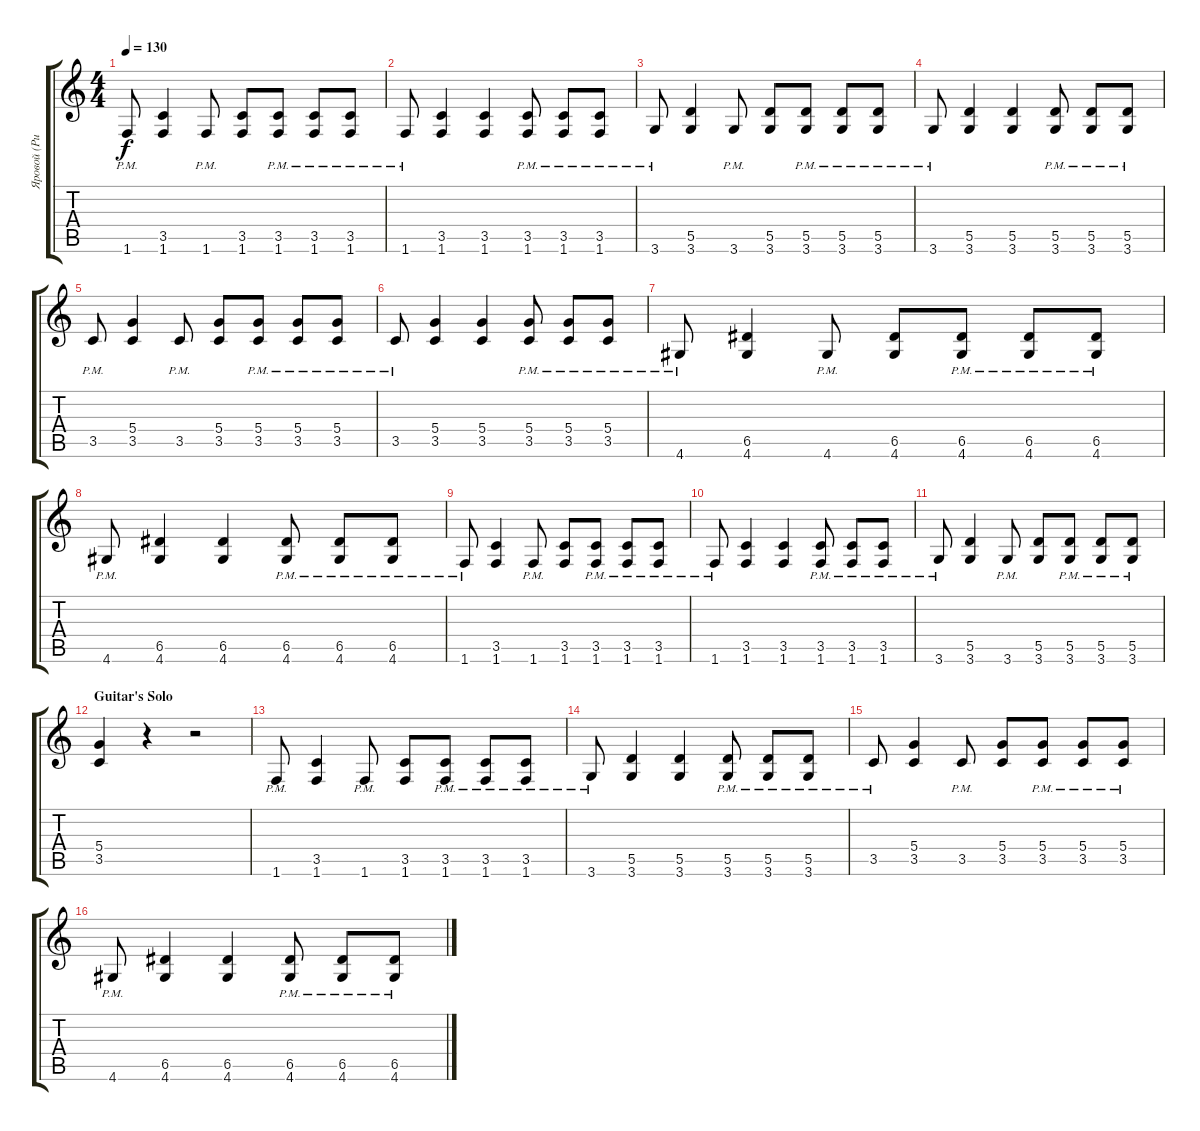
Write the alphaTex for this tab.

\track ("Яровой (Ритм)" "Яровой (Ри") {instrument electricguitarmuted}
\staff {score tabs}
\tuning (E4 B3 G3 D3 A2 E2) {hide}
\ts (4 4)
\tempo 130
\clef g2
\ks c
1.6{pm}.8{dy f} (3.5 1.6).4 1.6{pm}.8 (3.5 1.6).8 (3.5{pm} 1.6{pm}).8 (3.5{pm} 1.6{pm}).8 (3.5{pm} 1.6{pm}).8 |
1.6{pm}.8 (3.5 1.6).4 (3.5 1.6).4 (3.5{pm} 1.6{pm}).8 (3.5{pm} 1.6{pm}).8 (3.5{pm} 1.6{pm}).8 |
3.6{pm}.8 (5.5 3.6).4 3.6{pm}.8 (5.5 3.6).8 (5.5{pm} 3.6{pm}).8 (5.5{pm} 3.6{pm}).8 (5.5{pm} 3.6{pm}).8 |
3.6{pm}.8 (5.5 3.6).4 (5.5 3.6).4 (5.5{pm} 3.6{pm}).8 (5.5{pm} 3.6{pm}).8 (5.5{pm} 3.6{pm}).8 |
3.5{pm}.8 (5.4 3.5).4 3.5{pm}.8 (5.4 3.5).8 (5.4{pm} 3.5{pm}).8 (5.4{pm} 3.5{pm}).8 (5.4{pm} 3.5{pm}).8 |
3.5{pm}.8 (5.4 3.5).4 (5.4 3.5).4 (5.4{pm} 3.5{pm}).8 (5.4{pm} 3.5{pm}).8 (5.4{pm} 3.5{pm}).8 |
4.6{pm}.8 (6.5 4.6).4 4.6{pm}.8 (6.5 4.6).8 (6.5{pm} 4.6{pm}).8 (6.5{pm} 4.6{pm}).8 (6.5{pm} 4.6{pm}).8 |
4.6{pm}.8 (6.5 4.6).4 (6.5 4.6).4 (6.5{pm} 4.6{pm}).8 (6.5{pm} 4.6{pm}).8 (6.5{pm} 4.6{pm}).8 |
1.6{pm}.8 (3.5 1.6).4 1.6{pm}.8 (3.5 1.6).8 (3.5{pm} 1.6{pm}).8 (3.5{pm} 1.6{pm}).8 (3.5{pm} 1.6{pm}).8 |
1.6{pm}.8 (3.5 1.6).4 (3.5 1.6).4 (3.5{pm} 1.6{pm}).8 (3.5{pm} 1.6{pm}).8 (3.5{pm} 1.6{pm}).8 |
3.6{pm}.8 (5.5 3.6).4 3.6{pm}.8 (5.5 3.6).8 (5.5{pm} 3.6{pm}).8 (5.5{pm} 3.6{pm}).8 (5.5{pm} 3.6{pm}).8 |
\section ("" "Guitar's Solo")
(5.4 3.5).4 r.4 r.2 |
1.6{pm}.8 (3.5 1.6).4 1.6{pm}.8 (3.5 1.6).8 (3.5{pm} 1.6{pm}).8 (3.5{pm} 1.6{pm}).8 (3.5{pm} 1.6{pm}).8 |
3.6{pm}.8 (5.5 3.6).4 (5.5 3.6).4 (5.5{pm} 3.6{pm}).8 (5.5{pm} 3.6{pm}).8 (5.5{pm} 3.6{pm}).8 |
3.5{pm}.8 (5.4 3.5).4 3.5{pm}.8 (5.4 3.5).8 (5.4{pm} 3.5{pm}).8 (5.4{pm} 3.5{pm}).8 (5.4{pm} 3.5{pm}).8 |
4.6{pm}.8 (6.5 4.6).4 (6.5 4.6).4 (6.5{pm} 4.6{pm}).8 (6.5{pm} 4.6{pm}).8 (6.5{pm} 4.6{pm}).8
